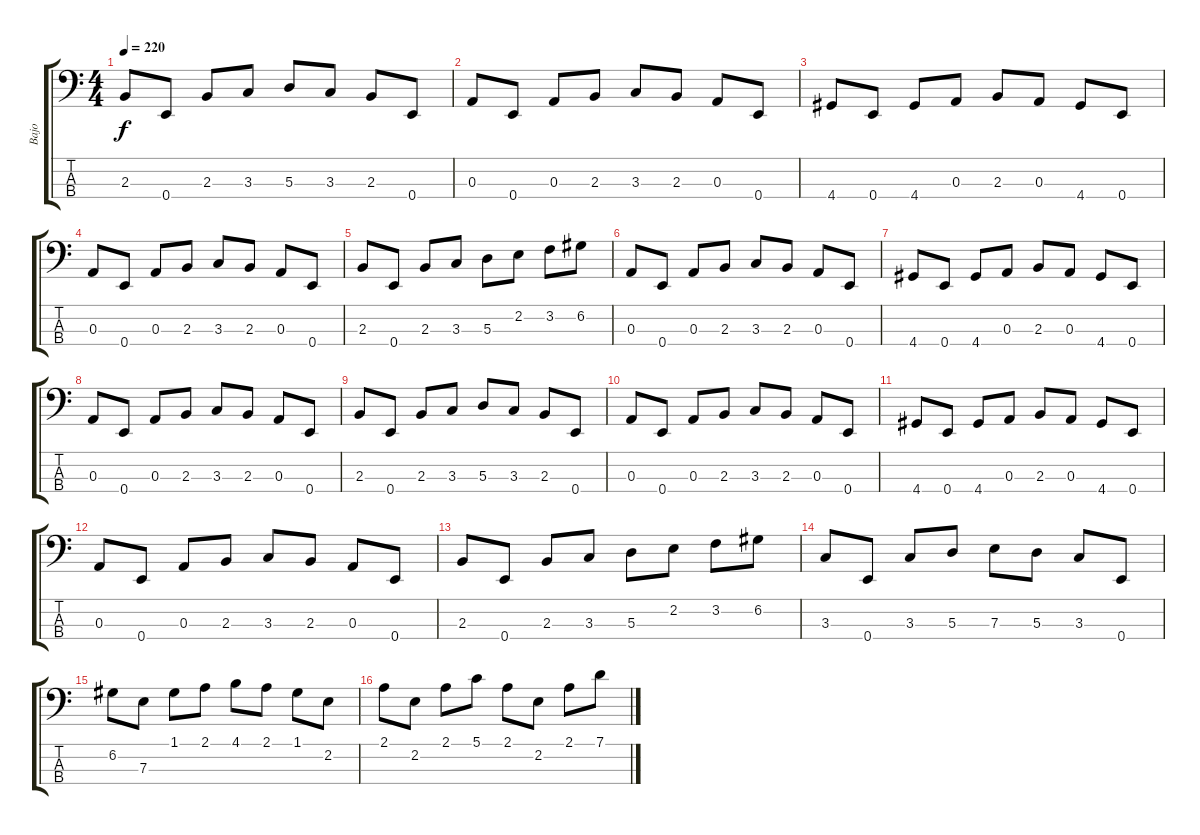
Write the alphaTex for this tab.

\track ("Bajo" "Bajo") {instrument electricbassfinger}
\staff {score tabs}
\tuning (G2 D2 A1 E1) {hide}
\ts (4 4)
\tempo 220
\clef f4
\ks c
2.3.8{dy f} 0.4.8 2.3.8 3.3.8 5.3.8 3.3.8 2.3.8 0.4.8 |
0.3.8 0.4.8 0.3.8 2.3.8 3.3.8 2.3.8 0.3.8 0.4.8 |
4.4.8 0.4.8 4.4.8 0.3.8 2.3.8 0.3.8 4.4.8 0.4.8 |
0.3.8 0.4.8 0.3.8 2.3.8 3.3.8 2.3.8 0.3.8 0.4.8 |
2.3.8 0.4.8 2.3.8 3.3.8 5.3.8 2.2.8 3.2.8 6.2.8 |
0.3.8 0.4.8 0.3.8 2.3.8 3.3.8 2.3.8 0.3.8 0.4.8 |
4.4.8 0.4.8 4.4.8 0.3.8 2.3.8 0.3.8 4.4.8 0.4.8 |
0.3.8 0.4.8 0.3.8 2.3.8 3.3.8 2.3.8 0.3.8 0.4.8 |
2.3.8 0.4.8 2.3.8 3.3.8 5.3.8 3.3.8 2.3.8 0.4.8 |
0.3.8 0.4.8 0.3.8 2.3.8 3.3.8 2.3.8 0.3.8 0.4.8 |
4.4.8 0.4.8 4.4.8 0.3.8 2.3.8 0.3.8 4.4.8 0.4.8 |
0.3.8 0.4.8 0.3.8 2.3.8 3.3.8 2.3.8 0.3.8 0.4.8 |
2.3.8 0.4.8 2.3.8 3.3.8 5.3.8 2.2.8 3.2.8 6.2.8 |
3.3.8 0.4.8 3.3.8 5.3.8 7.3.8 5.3.8 3.3.8 0.4.8 |
6.2.8 7.3.8 1.1.8 2.1.8 4.1.8 2.1.8 1.1.8 2.2.8 |
2.1.8 2.2.8 2.1.8 5.1.8 2.1.8 2.2.8 2.1.8 7.1.8
